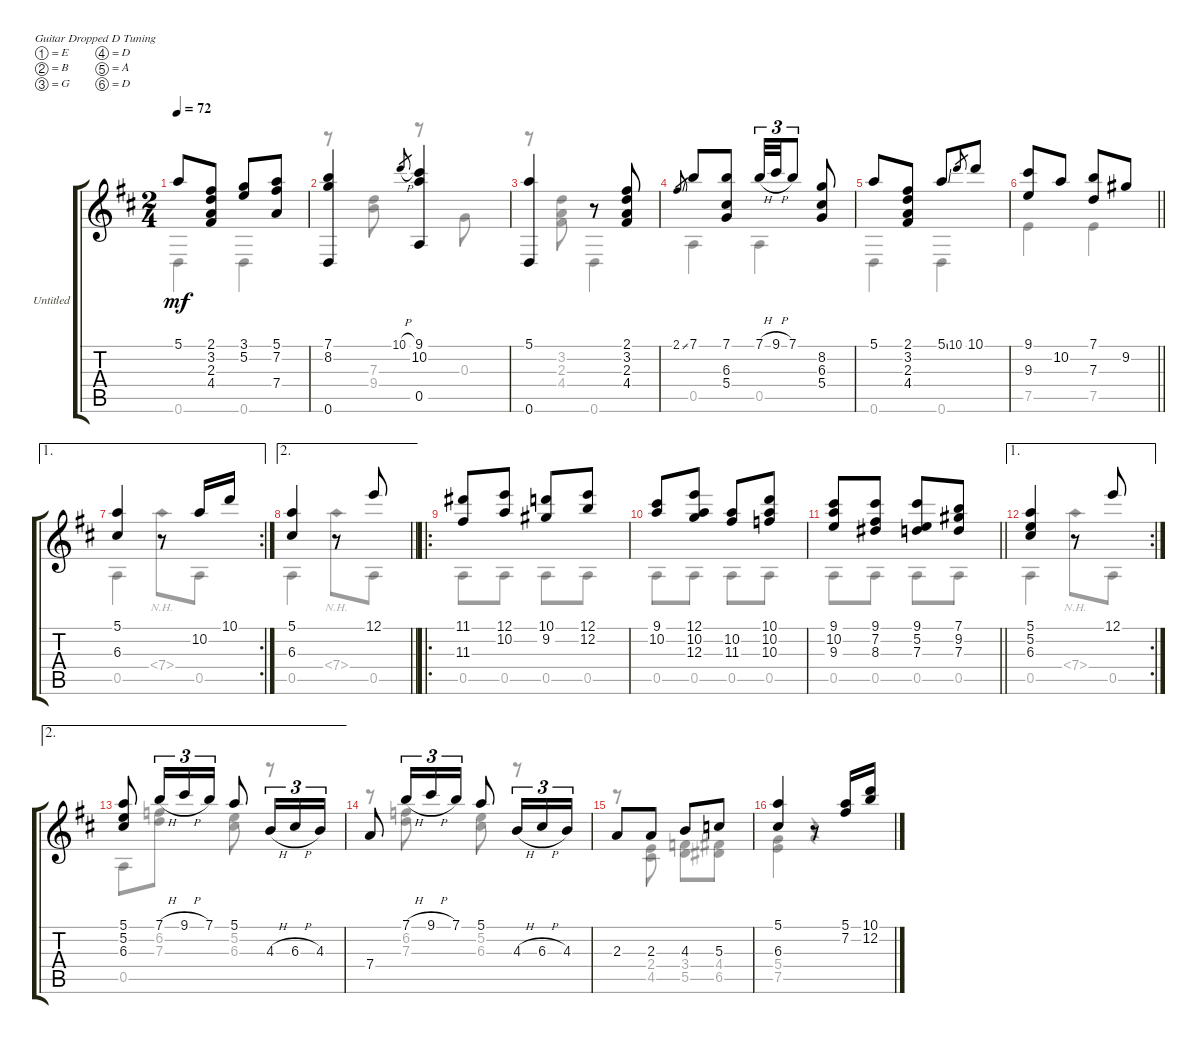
\bracketExtendMode groupsimilarinstruments
\firstSystemTrackNameOrientation horizontal
\otherSystemsTrackNameOrientation horizontal
\track ("Untitled" "Untitled") {instrument acousticguitarnylon}
\staff {score tabs}
\tuning (E4 B3 G3 D3 A2 D2)
\voice
\ts (2 4)
\tempo 72
\clef g2
\ks d
5.1.8{dy mf} (2.1 3.2 2.3 4.4).8 (3.1 5.2).8 (5.1 7.2 7.4).8 |
(7.1 8.2 0.6).4 10.1{h}.8{gr} (9.1 10.2 0.5).4 |
(5.1 0.6).4 r.8 (2.1 3.2 2.3 4.4).8 |
2.1{ss}.8{gr} 7.1.8 (7.1 6.3 5.4).8 7.1{h}.32{tu (3 2)} 9.1{h}.32{tu (3 2)} 7.1.8{tu (3 2)} (8.2 6.3 5.4).8 |
5.1.8 (2.1 3.2 2.3 4.4).8 5.1{ss}.8 10.1.8{gr} 10.1.8 |
\barLineRight lightlight
(9.1 9.3).8 10.2.8 (7.1 7.3).8 9.2.8 |
\ae 1
\rc 2
(5.1 6.3).4 r.8 10.2.16 10.1.16 |
\ae 2
\barLineRight lightlight
(5.1 6.3).4 r.8 12.1.8 |
\ro
(11.1 11.3).8 (12.1 10.2).8 (10.1 9.2).8 (12.1 12.2).8 |
(9.1 10.2).8 (12.1 10.2 12.3).8 (10.2 11.3).8 (10.1 10.2 10.3).8 |
\barLineRight lightlight
(9.1 10.2 9.3).8 (9.1 7.2 8.3).8 (9.1 5.2 7.3).8 (7.1 9.2 7.3).8 |
\ae 1
\rc 2
(5.1 5.2 6.3).4 r.8 12.1.8 |
\ae 2
(5.1 5.2 6.3).8 7.1{h}.16{tu (3 2)} 9.1{h}.16{tu (3 2)} 7.1.16{tu (3 2)} 5.1.8 4.3{h}.16{tu (3 2)} 6.3{h}.16{tu (3 2)} 4.3.16{tu (3 2)} |
7.4.8 7.1{h}.16{tu (3 2)} 9.1{h}.16{tu (3 2)} 7.1.16{tu (3 2)} 5.1.8 4.3{h}.16{tu (3 2)} 6.3{h}.16{tu (3 2)} 4.3.16{tu (3 2)} |
2.3.8 2.3.8 4.3.8 5.3.8 |
(5.1 6.3).4 r.8 (5.1 7.2).16 (10.1 12.2).16
\voice
\clef g2
\ottava regular
\simile none
\ks d
0.6.4{dy mf} 0.6.4 |
r.8 (7.3 9.4).8 r.8 0.3.8 |
r.8 (3.2 2.3 4.4).8 0.6.4 |
0.5.4 0.5.4 |
0.6.4 0.6.4 |
\barLineRight lightlight
7.5.4 7.5.4 |
0.5.4 7.4{nh}.8 0.5.8 |
\barLineRight lightlight
0.5.4 7.4{nh}.8 0.5.8 |
0.5.8 0.5.8 0.5.8 0.5.8 |
0.5.8 0.5.8 0.5.8 0.5.8 |
\barLineRight lightlight
0.5.8 0.5.8 0.5.8 0.5.8 |
0.5.4 7.4{nh}.8 0.5.8 |
0.5.8 (6.2 7.3).8 (5.2 6.3).8 r.8 |
r.8 (6.2 7.3).8 (5.2 6.3).8 r.8 |
r.8 (2.4 4.5).8 (3.4 5.5).8 (4.4 6.5).8 |
(5.4 7.5).4 r.4
